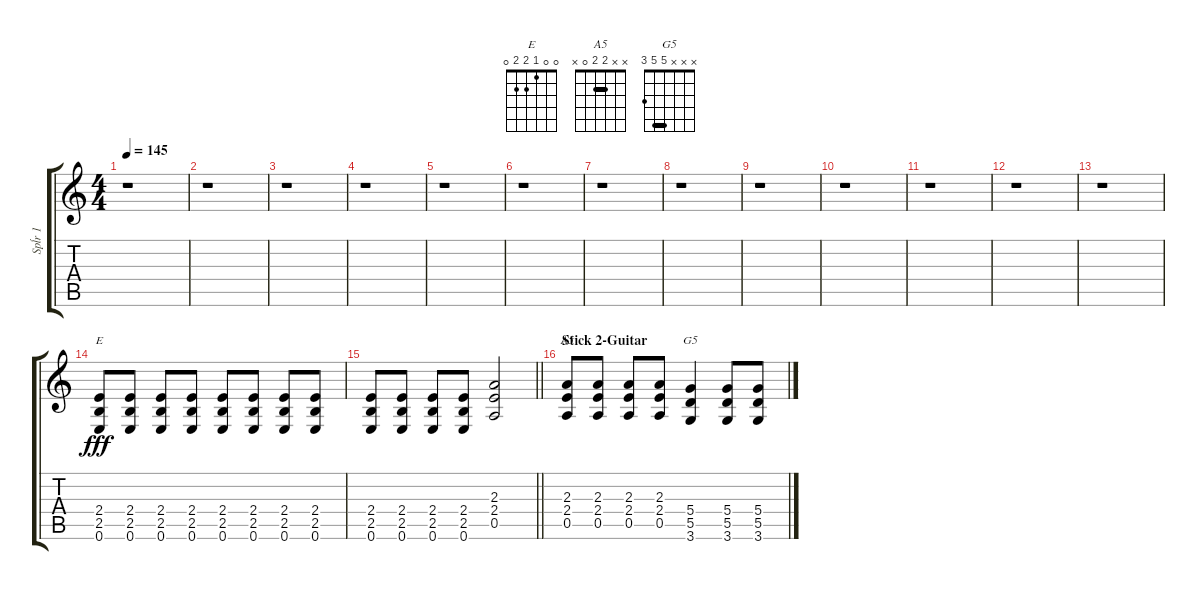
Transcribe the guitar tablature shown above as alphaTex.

\track ("Spĺr 1" "Spĺr 1") {instrument overdrivenguitar}
\staff {score tabs}
\tuning (E4 B3 G3 D3 A2 E2) {hide}
\chord ("E" 0 0 1 2 2 0)
\chord ("A5" x x 2 2 0 x) {barre 2}
\chord ("G5" x x x 5 5 3) {barre 5}
\ts (4 4)
\tempo 145
\clef g2
\ks c
r.1{dy f} |
r.1 |
r.1 |
r.1 |
r.1 |
r.1 |
r.1 |
r.1 |
r.1 |
r.1 |
r.1 |
r.1 |
r.1 |
(2.4 2.5 0.6).8{ch "E" dy fff volume 3} (2.4 2.5 0.6).8{volume 13} (2.4 2.5 0.6).8 (2.4 2.5 0.6).8 (2.4 2.5 0.6).8 (2.4 2.5 0.6).8 (2.4 2.5 0.6).8 (2.4 2.5 0.6).8 |
\barLineRight lightlight
(2.4 2.5 0.6).8 (2.4 2.5 0.6).8 (2.4 2.5 0.6).8 (2.4 2.5 0.6).8 (2.3 2.4 0.5).2 |
\section ("" "Stick 2-Guitar")
(2.3 2.4 0.5).8{ch "A5"} (2.3 2.4 0.5).8 (2.3 2.4 0.5).8 (2.3 2.4 0.5).8 (5.4 5.5 3.6).4{ch "G5"} (5.4 5.5 3.6).8 (5.4 5.5 3.6).8
